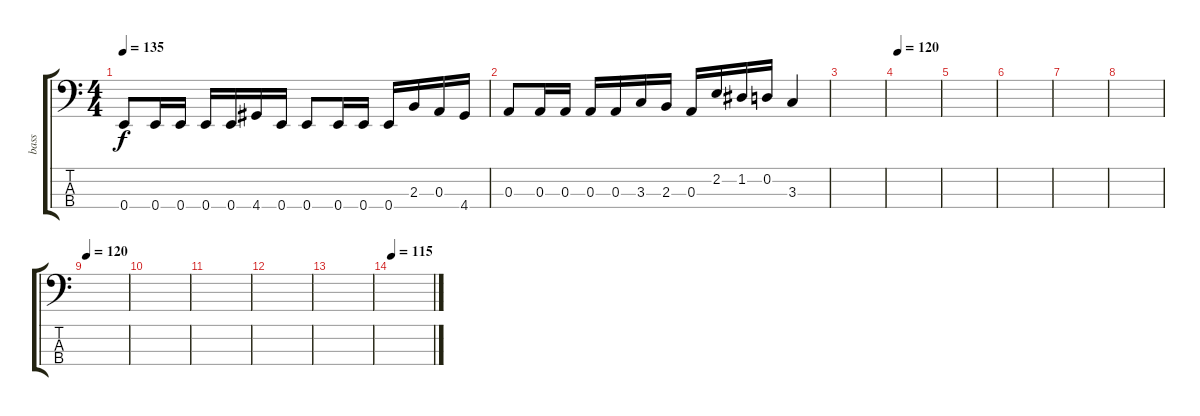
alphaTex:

\track ("bass" "bass") {instrument electricbassfinger}
\staff {score tabs}
\tuning (G2 D2 A1 E1) {hide}
\ts (4 4)
\tempo 135
\clef f4
\ks c
0.4.8{dy f} 0.4.16 0.4.16 0.4.16 0.4.16 4.4.16 0.4.16 0.4.8 0.4.16 0.4.16 0.4.16 2.3.16 0.3.16 4.4.16 |
0.3.8 0.3.16 0.3.16 0.3.16 0.3.16 3.3.16 2.3.16 0.3.16 2.2.16 1.2.16 0.2.16 3.3.4 |
|
\tempo 120
|
|
|
|
|
\tempo 120
|
|
|
|
|
\tempo 115
